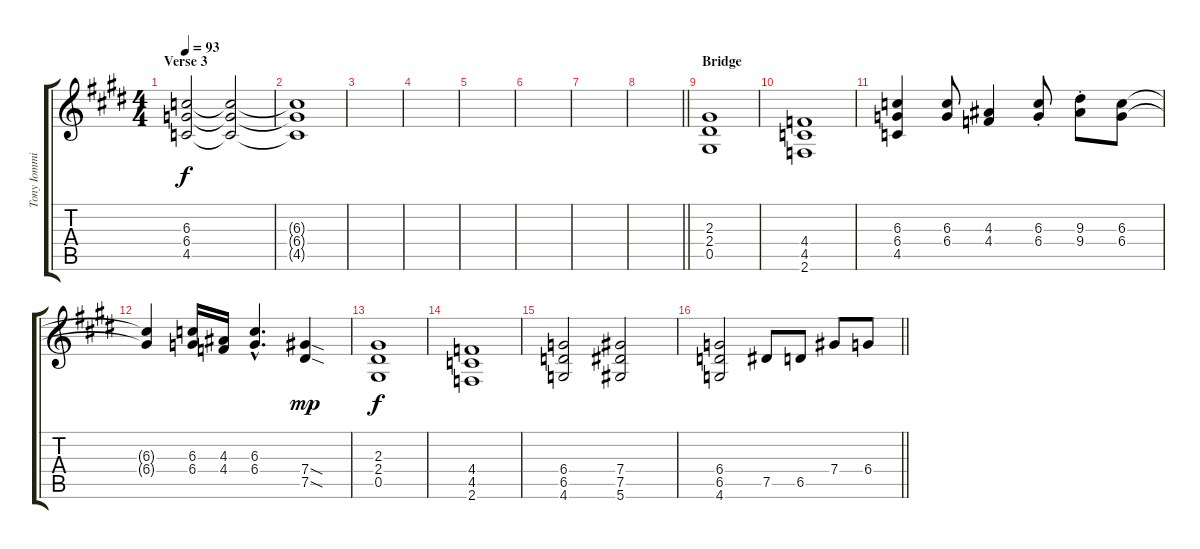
\track ("Tony Iommi" "Tony Iommi") {instrument distortionguitar}
\staff {score tabs}
\tuning (Eb4 Bb3 Gb3 Db3 Ab2 Eb2) {hide}
\ts (4 4)
\section ("" "Verse 3")
\tempo 93
\clef g2
\ks c#minor
(6.3 6.4 4.5).2{dy f} (6.3{t} 6.4{t} 4.5{t}).2{volume 1} |
(6.3{t} 6.4{t} 4.5{t}).1 |
|
|
|
|
|
\barLineRight lightlight
|
\section ("" "Bridge")
(2.3 2.4 0.5).1{volume 13} |
(4.4 4.5 2.6).1 |
(6.3 6.4 4.5).4 (6.3 6.4).8 (4.3 4.4).4 (6.3{st} 6.4{st}).8 (9.3{st} 9.4{st}).8 (6.3 6.4).8 |
(6.3{t} 6.4{t}).4 (6.3 6.4).16 (4.3 4.4).16 (6.3{hac} 6.4{hac}).4{d} (7.4{sod} 7.5{sod}).4{dy mp} |
(2.3 2.4 0.5).1{dy f} |
(4.4 4.5 2.6).1 |
(6.4 6.5 4.6).2 (7.4 7.5 5.6).2 |
\barLineRight lightlight
(6.4 6.5 4.6).2 7.5.8 6.5.8 7.4.8 6.4.8
